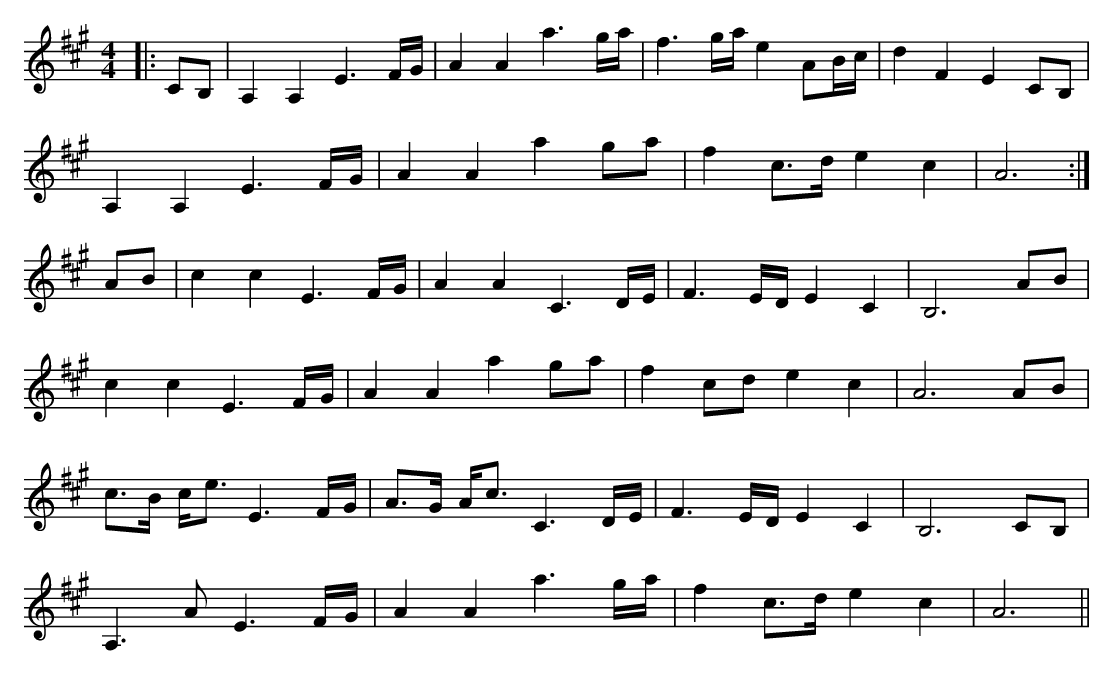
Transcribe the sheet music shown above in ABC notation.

X:1
M:4/4
K:A
|:CB,|A,2 A,2 E3 F/G/|A2 A2 a3 g/a/|f3 g/a/ e2 AB/c/|d2 F2 E2 CB,|
A,2 A,2 E3 F/G/|A2 A2 a2 ga|f2 c3/2d/ e2 c2|A6:|
AB|c2 c2 E3 F/G/|A2 A2 C3 D/E/|F3 E/D/ E2 C2|B,6 AB|
c2 c2 E3 F/G/|A2 A2 a2 ga|f2 cd e2 c2|A6 AB|
c3/2B/ c/e3/2 E3 F/G/|A3/2G/ A/c3/2 C3 D/E/|F3 E/D/ E2 C2|B,6 CB,|
A,3 A E3 F/G/|A2 A2 a3 g/a/|f2 c3/2d/ e2 c2|A6||
